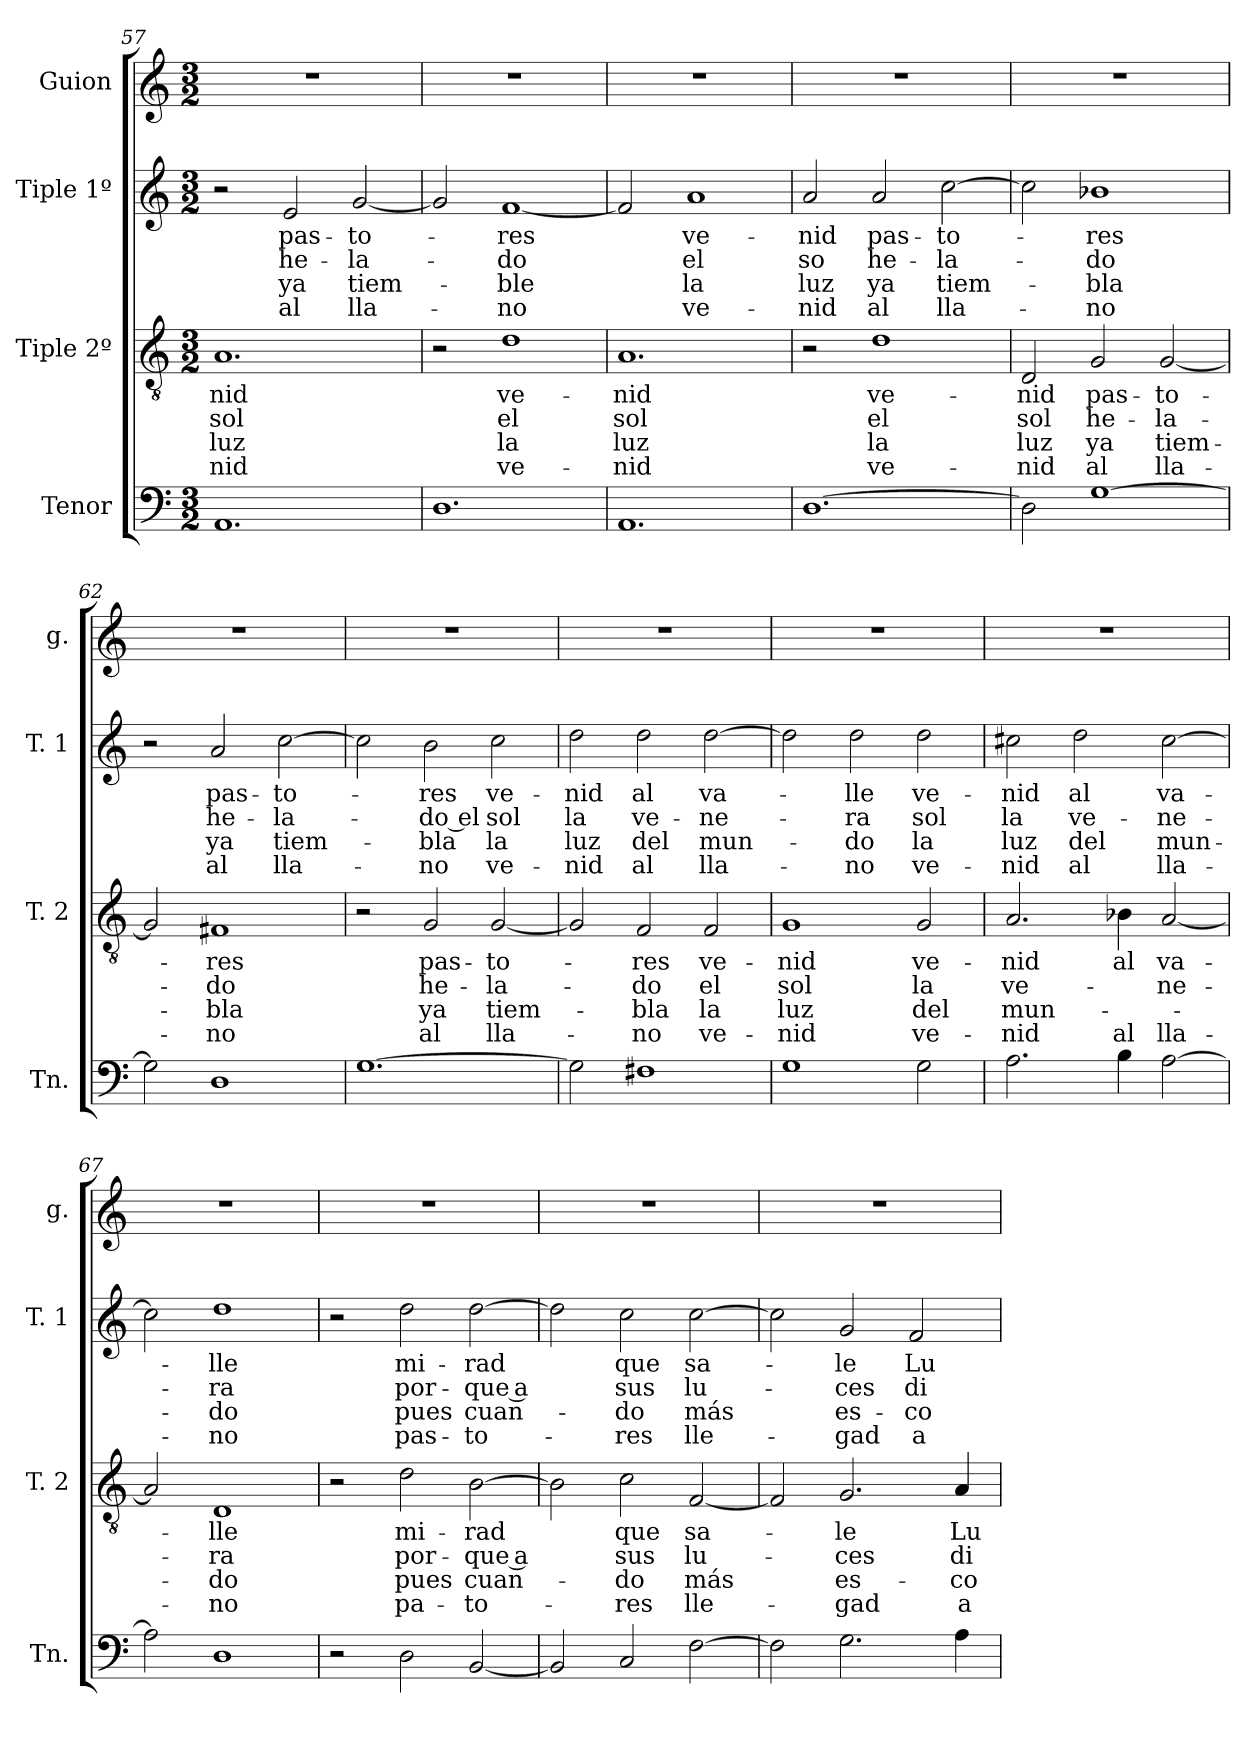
**kern	**kern	**text	**text	**text	**text	**kern	**text	**text	**text	**text	**kern
*part4	*part3	*part3	*part3	*part3	*part3	*part2	*part2	*part2	*part2	*part2	*part1
*staff4	*staff3	*staff3	*staff3	*staff3	*staff3	*staff2	*staff2	*staff2	*staff2	*staff2	*staff1
*I"Tenor	*I"Tiple 2º	*	*	*	*	*I"Tiple 1º	*	*	*	*	*I"Guion
*I'Tn.	*I'T. 2	*	*	*	*	*I'T. 1	*	*	*	*	*I'g.
*clefF4	*clefGv2	*	*	*	*	*clefG2	*	*	*	*	*clefG2
*M3/2	*M3/2	*	*	*	*	*M3/2	*	*	*	*	*M3/2
=57	=57	=57	=57	=57	=57	=57	=57	=57	=57	=57	=57
1.AA	1.A	-nid	sol	luz	-nid	2r	.	.	.	.	1.r
.	.	.	.	.	.	2e	pas-	he-	ya	al	.
.	.	.	.	.	.	[2g	-to-	-la-	tiem-	lla-	.
=58	=58	=58	=58	=58	=58	=58	=58	=58	=58	=58	=58
1.D	2r	.	.	.	.	2g]	.	.	.	.	1.r
.	1d	ve-	el	la	ve-	[1f	-res	-do	-ble	-no	.
=59	=59	=59	=59	=59	=59	=59	=59	=59	=59	=59	=59
1.AA	1.A	-nid	sol	luz	-nid	2f]	.	.	.	.	1.r
.	.	.	.	.	.	1a	ve-	el	la	ve-	.
=60	=60	=60	=60	=60	=60	=60	=60	=60	=60	=60	=60
[1.D	2r	.	.	.	.	2a	-nid	so	luz	-nid	1.r
.	1d	ve-	el	la	ve-	2a	pas-	he-	ya	al	.
.	.	.	.	.	.	[2cc	-to-	-la-	tiem-	lla-	.
=61	=61	=61	=61	=61	=61	=61	=61	=61	=61	=61	=61
2D]	2D	-nid	sol	luz	-nid	2cc]	.	.	.	.	1.r
[1G	2G	pas-	he-	ya	al	1b-X	-res	-do	-bla	-no	.
.	[2G	-to-	-la-	tiem-	lla-	.	.	.	.	.	.
=62	=62	=62	=62	=62	=62	=62	=62	=62	=62	=62	=62
2G]	2G]	.	.	.	.	2r	.	.	.	.	1.r
1D	1F#X	-res	-do	-bla	-no	2a	pas-	he-	ya	al	.
.	.	.	.	.	.	[2cc	-to-	-la-	tiem-	lla-	.
=63	=63	=63	=63	=63	=63	=63	=63	=63	=63	=63	=63
[1.G	2r	.	.	.	.	2cc]	.	.	.	.	1.r
.	2G	pas-	he-	ya	al	2b	-res	-do el	-bla	-no	.
.	[2G	-to-	-la-	tiem-	lla-	2cc	ve-	sol	la	ve-	.
=64	=64	=64	=64	=64	=64	=64	=64	=64	=64	=64	=64
2G]	2G]	.	.	.	.	2dd	-nid	la	luz	-nid	1.r
1F#X	2F	-res	-do	-bla	-no	2dd	al	ve-	del	al	.
.	2F	ve-	el	la	ve-	[2dd	va-	-ne-	mun-	lla-	.
=65	=65	=65	=65	=65	=65	=65	=65	=65	=65	=65	=65
1G	1G	-nid	sol	luz	-nid	2dd]	.	.	.	.	1.r
.	.	.	.	.	.	2dd	-lle	-ra	-do	-no	.
2G	2G	ve-	la	del	ve-	2dd	ve-	sol	la	ve-	.
=66	=66	=66	=66	=66	=66	=66	=66	=66	=66	=66	=66
2.A	2.A	-nid	ve-	mun-	-nid	2cc#X	-nid	la	luz	-nid	1.r
.	.	.	.	.	.	2dd	al	ve-	del	al	.
4B	4B-X	al	.	.	al	.	.	.	.	.	.
[2A	[2A	va-	-ne-	.	lla-	[2cc#	va-	-ne-	mun-	lla-	.
=67	=67	=67	=67	=67	=67	=67	=67	=67	=67	=67	=67
2A]	2A]	.	.	.	.	2cc#]	.	.	.	.	1.r
1D	1D	-lle	-ra	-do	-no	1dd	-lle	-ra	-do	-no	.
=68	=68	=68	=68	=68	=68	=68	=68	=68	=68	=68	=68
2r	2r	.	.	.	.	2r	.	.	.	.	1.r
2D	2d	mi-	por-	pues	pa-	2dd	mi-	por-	pues	pas-	.
[2BB	[2B	-rad	-que a	cuan-	-to-	[2dd	-rad	-que a	cuan-	-to-	.
=69	=69	=69	=69	=69	=69	=69	=69	=69	=69	=69	=69
2BB]	2B]	.	.	.	.	2dd]	.	.	.	.	1.r
2C	2c	que	sus	-do	-res	2cc	que	sus	-do	-res	.
[2F	[2F	sa-	lu-	más	lle-	[2cc	sa-	lu-	más	lle-	.
=70	=70	=70	=70	=70	=70	=70	=70	=70	=70	=70	=70
2F]	2F]	.	.	.	.	2cc]	.	.	.	.	1.r
2.G	2.G	-le	-ces	es-	-gad	2g	-le	-ces	es-	-gad	.
.	.	.	.	.	.	2f	Lu-	di-	-co-	a-	.
4A	4A	Lu-	di-	-co-	a-	.	.	.	.	.	.
=	=	=	=	=	=	=	=	=	=	=	=
*-	*-	*-	*-	*-	*-	*-	*-	*-	*-	*-	*-
